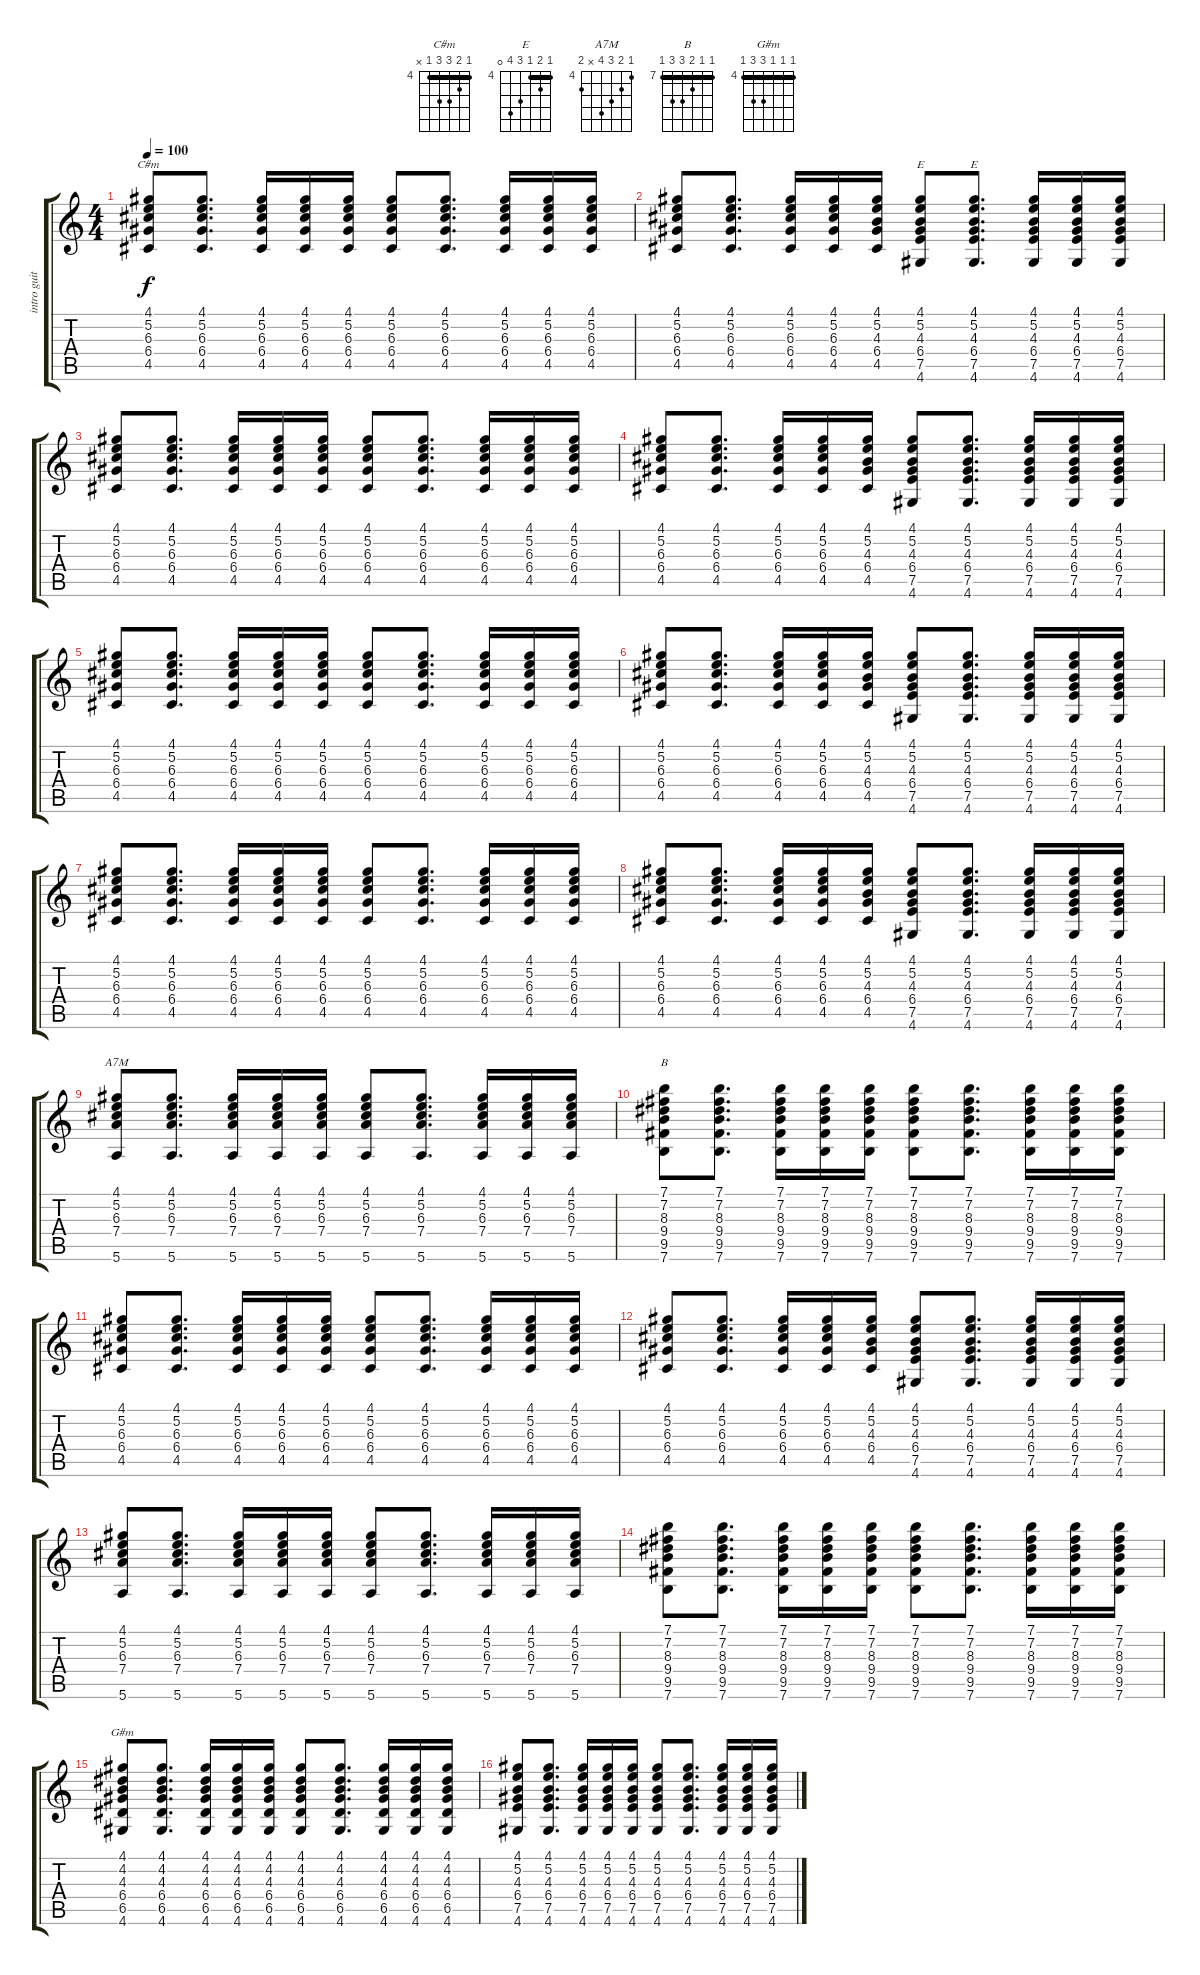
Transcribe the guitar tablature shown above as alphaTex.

\track ("intro guitar" "intro guit") {instrument acousticguitarnylon}
\staff {score tabs}
\tuning (E4 B3 G3 D3 A2 E2) {hide}
\chord ("C#m" 4 5 6 6 4 x) {firstfret 4 barre 4}
\chord ("E" 4 5 4 6 7 4) {firstfret 4 barre 4}
\chord ("E" 4 5 4 6 7 0) {firstfret 4 barre 4}
\chord ("A7M" 4 5 6 7 x 5) {firstfret 4}
\chord ("B" 7 7 8 9 9 7) {firstfret 7 barre 7}
\chord ("G#m" 4 4 4 6 6 4) {firstfret 4 barre 4}
\ts (4 4)
\tempo 100
\clef g2
\ks c
(4.1 5.2 6.3 6.4 4.5).8{ch "C#m" dy f instrument acousticguitarnylon} (4.1 5.2 6.3 6.4 4.5).8{d} (4.1 5.2 6.3 6.4 4.5).16 (4.1 5.2 6.3 6.4 4.5).16 (4.1 5.2 6.3 6.4 4.5).16 (4.1 5.2 6.3 6.4 4.5).8 (4.1 5.2 6.3 6.4 4.5).8{d} (4.1 5.2 6.3 6.4 4.5).16 (4.1 5.2 6.3 6.4 4.5).16 (4.1 5.2 6.3 6.4 4.5).16 |
(4.1 5.2 6.3 6.4 4.5).8 (4.1 5.2 6.3 6.4 4.5).8{d} (4.1 5.2 6.3 6.4 4.5).16 (4.1 5.2 6.3 6.4 4.5).16 (4.1 5.2 4.3 6.4 4.5).16 (4.1 5.2 4.3 6.4 7.5 4.6).8{ch "E"} (4.1 5.2 4.3 6.4 7.5 4.6).8{d ch "E"} (4.1 5.2 4.3 6.4 7.5 4.6).16 (4.1 5.2 4.3 6.4 7.5 4.6).16 (4.1 5.2 4.3 6.4 7.5 4.6).16 |
(4.1 5.2 6.3 6.4 4.5).8 (4.1 5.2 6.3 6.4 4.5).8{d} (4.1 5.2 6.3 6.4 4.5).16 (4.1 5.2 6.3 6.4 4.5).16 (4.1 5.2 6.3 6.4 4.5).16 (4.1 5.2 6.3 6.4 4.5).8 (4.1 5.2 6.3 6.4 4.5).8{d} (4.1 5.2 6.3 6.4 4.5).16 (4.1 5.2 6.3 6.4 4.5).16 (4.1 5.2 6.3 6.4 4.5).16 |
(4.1 5.2 6.3 6.4 4.5).8 (4.1 5.2 6.3 6.4 4.5).8{d} (4.1 5.2 6.3 6.4 4.5).16 (4.1 5.2 6.3 6.4 4.5).16 (4.1 5.2 4.3 6.4 4.5).16 (4.1 5.2 4.3 6.4 7.5 4.6).8 (4.1 5.2 4.3 6.4 7.5 4.6).8{d} (4.1 5.2 4.3 6.4 7.5 4.6).16 (4.1 5.2 4.3 6.4 7.5 4.6).16 (4.1 5.2 4.3 6.4 7.5 4.6).16 |
(4.1 5.2 6.3 6.4 4.5).8 (4.1 5.2 6.3 6.4 4.5).8{d} (4.1 5.2 6.3 6.4 4.5).16 (4.1 5.2 6.3 6.4 4.5).16 (4.1 5.2 6.3 6.4 4.5).16 (4.1 5.2 6.3 6.4 4.5).8 (4.1 5.2 6.3 6.4 4.5).8{d} (4.1 5.2 6.3 6.4 4.5).16 (4.1 5.2 6.3 6.4 4.5).16 (4.1 5.2 6.3 6.4 4.5).16 |
(4.1 5.2 6.3 6.4 4.5).8 (4.1 5.2 6.3 6.4 4.5).8{d} (4.1 5.2 6.3 6.4 4.5).16 (4.1 5.2 6.3 6.4 4.5).16 (4.1 5.2 4.3 6.4 4.5).16 (4.1 5.2 4.3 6.4 7.5 4.6).8 (4.1 5.2 4.3 6.4 7.5 4.6).8{d} (4.1 5.2 4.3 6.4 7.5 4.6).16 (4.1 5.2 4.3 6.4 7.5 4.6).16 (4.1 5.2 4.3 6.4 7.5 4.6).16 |
(4.1 5.2 6.3 6.4 4.5).8 (4.1 5.2 6.3 6.4 4.5).8{d} (4.1 5.2 6.3 6.4 4.5).16 (4.1 5.2 6.3 6.4 4.5).16 (4.1 5.2 6.3 6.4 4.5).16 (4.1 5.2 6.3 6.4 4.5).8 (4.1 5.2 6.3 6.4 4.5).8{d} (4.1 5.2 6.3 6.4 4.5).16 (4.1 5.2 6.3 6.4 4.5).16 (4.1 5.2 6.3 6.4 4.5).16 |
(4.1 5.2 6.3 6.4 4.5).8 (4.1 5.2 6.3 6.4 4.5).8{d} (4.1 5.2 6.3 6.4 4.5).16 (4.1 5.2 6.3 6.4 4.5).16 (4.1 5.2 4.3 6.4 4.5).16 (4.1 5.2 4.3 6.4 7.5 4.6).8 (4.1 5.2 4.3 6.4 7.5 4.6).8{d} (4.1 5.2 4.3 6.4 7.5 4.6).16 (4.1 5.2 4.3 6.4 7.5 4.6).16 (4.1 5.2 4.3 6.4 7.5 4.6).16 |
(4.1 5.2 6.3 7.4 5.6).8{ch "A7M"} (4.1 5.2 6.3 7.4 5.6).8{d} (4.1 5.2 6.3 7.4 5.6).16 (4.1 5.2 6.3 7.4 5.6).16 (4.1 5.2 6.3 7.4 5.6).16 (4.1 5.2 6.3 7.4 5.6).8 (4.1 5.2 6.3 7.4 5.6).8{d} (4.1 5.2 6.3 7.4 5.6).16 (4.1 5.2 6.3 7.4 5.6).16 (4.1 5.2 6.3 7.4 5.6).16 |
(7.1 7.2 8.3 9.4 9.5 7.6).8{ch "B"} (7.1 7.2 8.3 9.4 9.5 7.6).8{d} (7.1 7.2 8.3 9.4 9.5 7.6).16 (7.1 7.2 8.3 9.4 9.5 7.6).16 (7.1 7.2 8.3 9.4 9.5 7.6).16 (7.1 7.2 8.3 9.4 9.5 7.6).8 (7.1 7.2 8.3 9.4 9.5 7.6).8{d} (7.1 7.2 8.3 9.4 9.5 7.6).16 (7.1 7.2 8.3 9.4 9.5 7.6).16 (7.1 7.2 8.3 9.4 9.5 7.6).16 |
(4.1 5.2 6.3 6.4 4.5).8 (4.1 5.2 6.3 6.4 4.5).8{d} (4.1 5.2 6.3 6.4 4.5).16 (4.1 5.2 6.3 6.4 4.5).16 (4.1 5.2 6.3 6.4 4.5).16 (4.1 5.2 6.3 6.4 4.5).8 (4.1 5.2 6.3 6.4 4.5).8{d} (4.1 5.2 6.3 6.4 4.5).16 (4.1 5.2 6.3 6.4 4.5).16 (4.1 5.2 6.3 6.4 4.5).16 |
(4.1 5.2 6.3 6.4 4.5).8 (4.1 5.2 6.3 6.4 4.5).8{d} (4.1 5.2 6.3 6.4 4.5).16 (4.1 5.2 6.3 6.4 4.5).16 (4.1 5.2 4.3 6.4 4.5).16 (4.1 5.2 4.3 6.4 7.5 4.6).8 (4.1 5.2 4.3 6.4 7.5 4.6).8{d} (4.1 5.2 4.3 6.4 7.5 4.6).16 (4.1 5.2 4.3 6.4 7.5 4.6).16 (4.1 5.2 4.3 6.4 7.5 4.6).16 |
(4.1 5.2 6.3 7.4 5.6).8 (4.1 5.2 6.3 7.4 5.6).8{d} (4.1 5.2 6.3 7.4 5.6).16 (4.1 5.2 6.3 7.4 5.6).16 (4.1 5.2 6.3 7.4 5.6).16 (4.1 5.2 6.3 7.4 5.6).8 (4.1 5.2 6.3 7.4 5.6).8{d} (4.1 5.2 6.3 7.4 5.6).16 (4.1 5.2 6.3 7.4 5.6).16 (4.1 5.2 6.3 7.4 5.6).16 |
(7.1 7.2 8.3 9.4 9.5 7.6).8 (7.1 7.2 8.3 9.4 9.5 7.6).8{d} (7.1 7.2 8.3 9.4 9.5 7.6).16 (7.1 7.2 8.3 9.4 9.5 7.6).16 (7.1 7.2 8.3 9.4 9.5 7.6).16 (7.1 7.2 8.3 9.4 9.5 7.6).8 (7.1 7.2 8.3 9.4 9.5 7.6).8{d} (7.1 7.2 8.3 9.4 9.5 7.6).16 (7.1 7.2 8.3 9.4 9.5 7.6).16 (7.1 7.2 8.3 9.4 9.5 7.6).16 |
(4.1 4.2 4.3 6.4 6.5 4.6).8{ch "G#m"} (4.1 4.2 4.3 6.4 6.5 4.6).8{d} (4.1 4.2 4.3 6.4 6.5 4.6).16 (4.1 4.2 4.3 6.4 6.5 4.6).16 (4.1 4.2 4.3 6.4 6.5 4.6).16 (4.1 4.2 4.3 6.4 6.5 4.6).8 (4.1 4.2 4.3 6.4 6.5 4.6).8{d} (4.1 4.2 4.3 6.4 6.5 4.6).16 (4.1 4.2 4.3 6.4 6.5 4.6).16 (4.1 4.2 4.3 6.4 6.5 4.6).16 |
(4.1 5.2 4.3 6.4 7.5 4.6).8 (4.1 5.2 4.3 6.4 7.5 4.6).8{d} (4.1 5.2 4.3 6.4 7.5 4.6).16 (4.1 5.2 4.3 6.4 7.5 4.6).16 (4.1 5.2 4.3 6.4 7.5 4.6).16 (4.1 5.2 4.3 6.4 7.5 4.6).8 (4.1 5.2 4.3 6.4 7.5 4.6).8{d} (4.1 5.2 4.3 6.4 7.5 4.6).16 (4.1 5.2 4.3 6.4 7.5 4.6).16 (4.1 5.2 4.3 6.4 7.5 4.6).16
